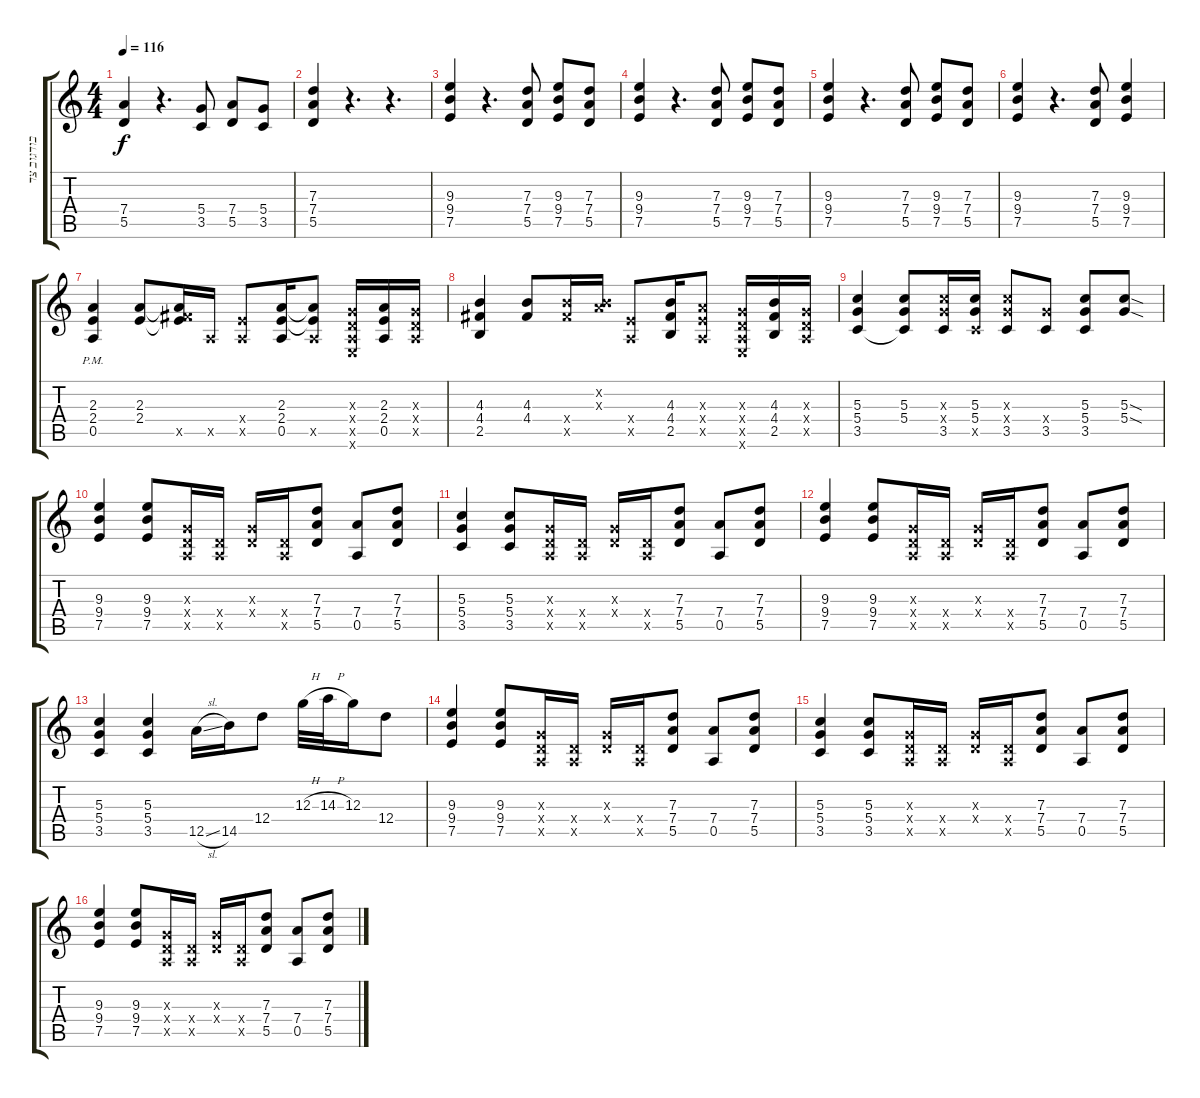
\track ("בודגוב צד ימין" "בודגוב צד ") {instrument overdrivenguitar}
\staff {score tabs}
\tuning (E4 B3 G3 D3 A2 E2) {hide}
\ts (4 4)
\tempo 116
\clef g2
\ks c
(7.4 5.5).4{dy f} r.4{d} (5.4 3.5).8 (7.4 5.5).8 (5.4 3.5).8 |
(7.3 7.4 5.5).4 r.4{d} r.4{d} |
(9.3 9.4 7.5).4 r.4{d} (7.3 7.4 5.5).8 (9.3 9.4 7.5).8 (7.3 7.4 5.5).8 |
(9.3 9.4 7.5).4 r.4{d} (7.3 7.4 5.5).8 (9.3 9.4 7.5).8 (7.3 7.4 5.5).8 |
(9.3 9.4 7.5).4 r.4{d} (7.3 7.4 5.5).8 (9.3 9.4 7.5).8 (7.3 7.4 5.5).8 |
(9.3 9.4 7.5).4 r.4{d} (7.3 7.4 5.5).8 (9.3 9.4 7.5).4 |
(2.3 2.4 0.5{pm}).4 (2.3 2.4).8 (2.3{t} 2.4{t} 9.5{x}).16 0.5{x}.16 (2.4{x} 0.5{x}).8 (2.3 2.4 0.5).16 (2.3{t} 2.4{t} 0.5{x}).8 (0.3{x} 0.4{x} 0.5{x} 0.6{x}).16 (2.3 2.4 0.5).16 (0.3{x} 0.4{x} 0.5{x}).16 |
(4.3 4.4 2.5).4 (4.3 4.4).8 (9.4{x} 9.5{x}).16 (0.2{x} 2.3{x}).16 (2.4{x} 0.5{x}).8 (4.3 4.4 2.5).16 (2.3{x} 2.4{x} 0.5{x}).8 (0.3{x} 0.4{x} 0.5{x} 0.6{x}).16 (4.3 4.4 2.5).16 (0.3{x} 0.4{x} 0.5{x}).16 |
(5.3 5.4 3.5).4 (5.3 5.4 3.5{t}).8 (5.3{x} 5.4{x} 3.5).16 (5.3 5.4 3.5{x}).16 (5.3{x} 5.4{x} 3.5).8 (5.4{x} 3.5).8 (5.3 5.4 3.5).8 (5.3{sod} 5.4{sod}).8 |
(9.3 9.4 7.5).4 (9.3 9.4 7.5).8 (0.3{x} 0.4{x} 0.5{x}).16 (0.4{x} 0.5{x}).16 (0.3{x} 0.4{x}).16 (0.4{x} 0.5{x}).16 (7.3 7.4 5.5).8 (7.4 0.5).8 (7.3 7.4 5.5).8 |
(5.3 5.4 3.5).4 (5.3 5.4 3.5).8 (0.3{x} 0.4{x} 0.5{x}).16 (0.4{x} 0.5{x}).16 (0.3{x} 0.4{x}).16 (0.4{x} 0.5{x}).16 (7.3 7.4 5.5).8 (7.4 0.5).8 (7.3 7.4 5.5).8 |
(9.3 9.4 7.5).4 (9.3 9.4 7.5).8 (0.3{x} 0.4{x} 0.5{x}).16 (0.4{x} 0.5{x}).16 (0.3{x} 0.4{x}).16 (0.4{x} 0.5{x}).16 (7.3 7.4 5.5).8 (7.4 0.5).8 (7.3 7.4 5.5).8 |
(5.3 5.4 3.5).4 (5.3 5.4 3.5).4 12.5{sl}.16 14.5.16 12.4.8 12.3{h}.32 14.3{h}.32 12.3.16 12.4.8 |
(9.3 9.4 7.5).4 (9.3 9.4 7.5).8 (0.3{x} 0.4{x} 0.5{x}).16 (0.4{x} 0.5{x}).16 (0.3{x} 0.4{x}).16 (0.4{x} 0.5{x}).16 (7.3 7.4 5.5).8 (7.4 0.5).8 (7.3 7.4 5.5).8 |
(5.3 5.4 3.5).4 (5.3 5.4 3.5).8 (0.3{x} 0.4{x} 0.5{x}).16 (0.4{x} 0.5{x}).16 (0.3{x} 0.4{x}).16 (0.4{x} 0.5{x}).16 (7.3 7.4 5.5).8 (7.4 0.5).8 (7.3 7.4 5.5).8 |
(9.3 9.4 7.5).4 (9.3 9.4 7.5).8 (0.3{x} 0.4{x} 0.5{x}).16 (0.4{x} 0.5{x}).16 (0.3{x} 0.4{x}).16 (0.4{x} 0.5{x}).16 (7.3 7.4 5.5).8 (7.4 0.5).8 (7.3 7.4 5.5).8
